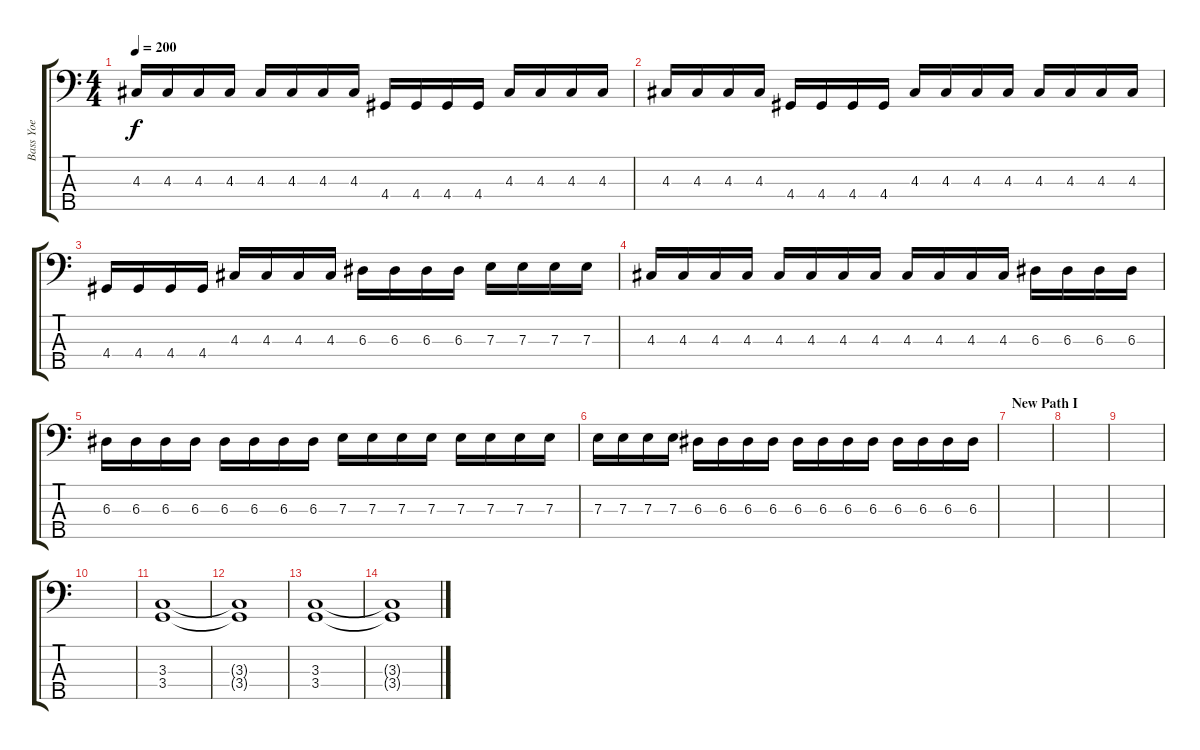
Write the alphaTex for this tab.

\track ("Bass Yoe" "Bass Yoe") {instrument slapbass1}
\staff {score tabs}
\tuning (G2 D2 A1 E1 B0) {hide}
\ts (4 4)
\tempo 200
\clef f4
\ks c
4.3.16{dy f} 4.3.16 4.3.16 4.3.16 4.3.16 4.3.16 4.3.16 4.3.16 4.4.16 4.4.16 4.4.16 4.4.16 4.3.16 4.3.16 4.3.16 4.3.16 |
4.3.16 4.3.16 4.3.16 4.3.16 4.4.16 4.4.16 4.4.16 4.4.16 4.3.16 4.3.16 4.3.16 4.3.16 4.3.16 4.3.16 4.3.16 4.3.16 |
4.4.16 4.4.16 4.4.16 4.4.16 4.3.16 4.3.16 4.3.16 4.3.16 6.3.16 6.3.16 6.3.16 6.3.16 7.3.16 7.3.16 7.3.16 7.3.16 |
4.3.16 4.3.16 4.3.16 4.3.16 4.3.16 4.3.16 4.3.16 4.3.16 4.3.16 4.3.16 4.3.16 4.3.16 6.3.16 6.3.16 6.3.16 6.3.16 |
6.3.16 6.3.16 6.3.16 6.3.16 6.3.16 6.3.16 6.3.16 6.3.16 7.3.16 7.3.16 7.3.16 7.3.16 7.3.16 7.3.16 7.3.16 7.3.16 |
7.3.16 7.3.16 7.3.16 7.3.16 6.3.16 6.3.16 6.3.16 6.3.16 6.3.16 6.3.16 6.3.16 6.3.16 6.3.16 6.3.16 6.3.16 6.3.16 |
\section ("" "New Path I")
|
|
|
|
(3.3 3.4).1 |
(3.3{t} 3.4{t}).1 |
(3.3 3.4).1 |
(3.3{t} 3.4{t}).1
